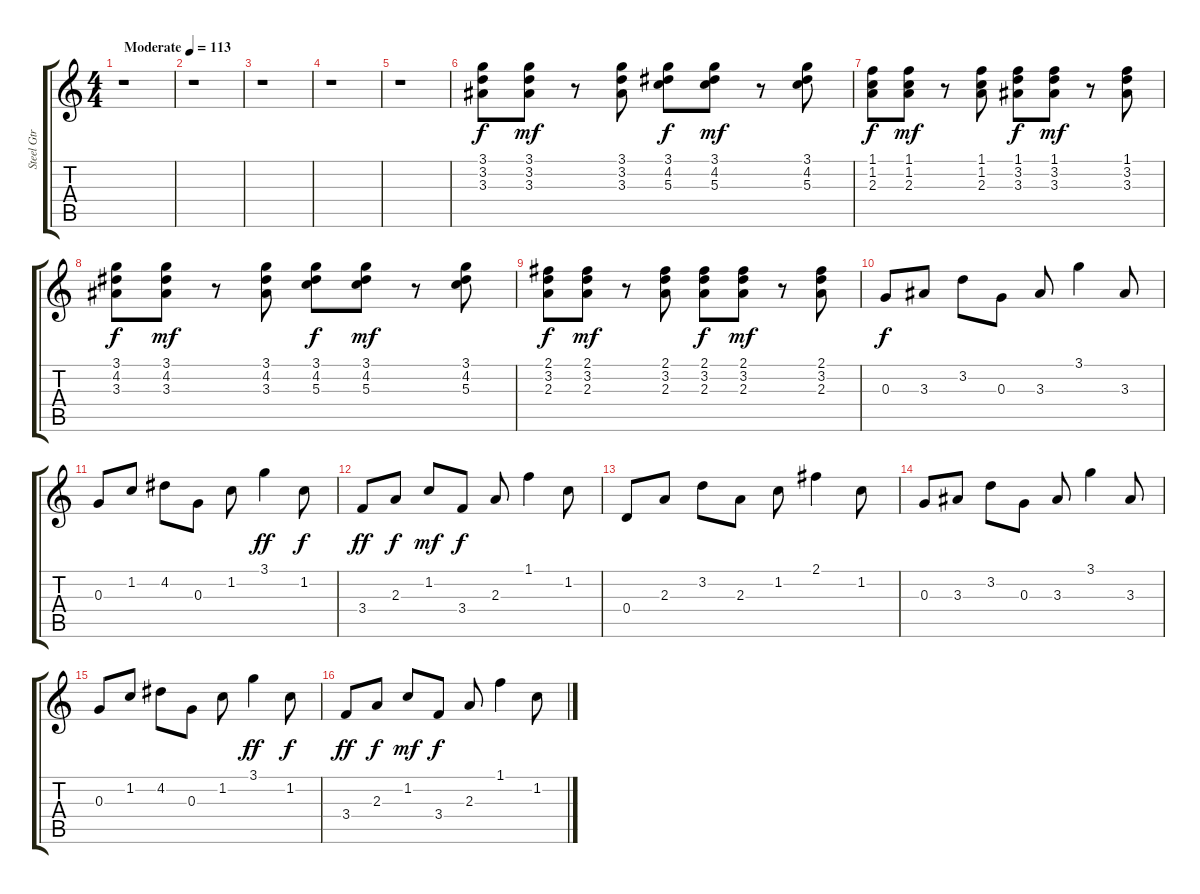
\track ("Steel Gtr" "Steel Gtr") {instrument acousticguitarsteel}
\staff {score tabs}
\tuning (E4 B3 G3 D3 A2 E2) {hide}
\ts (4 4)
\tempo (113 "Moderate")
\clef g2
\ks c
r.1{dy f instrument acousticguitarsteel} |
r.1 |
r.1 |
r.1 |
r.1 |
(3.1 3.2 3.3).8 (3.1 3.2 3.3).8{dy mf} r.8 (3.1 3.2 3.3).8 (3.1 4.2 5.3).8{dy f} (3.1 4.2 5.3).8{dy mf} r.8 (3.1 4.2 5.3).8 |
(1.1 1.2 2.3).8{dy f} (1.1 1.2 2.3).8{dy mf} r.8 (1.1 1.2 2.3).8 (1.1 3.2 3.3).8{dy f} (1.1 3.2 3.3).8{dy mf} r.8 (1.1 3.2 3.3).8 |
(3.1 4.2 3.3).8{dy f} (3.1 4.2 3.3).8{dy mf} r.8 (3.1 4.2 3.3).8 (3.1 4.2 5.3).8{dy f} (3.1 4.2 5.3).8{dy mf} r.8 (3.1 4.2 5.3).8 |
(2.1 3.2 2.3).8{dy f} (2.1 3.2 2.3).8{dy mf} r.8 (2.1 3.2 2.3).8 (2.1 3.2 2.3).8{dy f} (2.1 3.2 2.3).8{dy mf} r.8 (2.1 3.2 2.3).8 |
0.3.8{dy f} 3.3.8 3.2.8 0.3.8 3.3.8 3.1.4 3.3.8 |
0.3.8 1.2.8 4.2.8 0.3.8 1.2.8 3.1.4{dy ff} 1.2.8{dy f} |
3.4.8{dy ff} 2.3.8{dy f} 1.2.8{dy mf} 3.4.8{dy f} 2.3.8 1.1.4 1.2.8 |
0.4.8 2.3.8 3.2.8 2.3.8 1.2.8 2.1.4 1.2.8 |
0.3.8 3.3.8 3.2.8 0.3.8 3.3.8 3.1.4 3.3.8 |
0.3.8 1.2.8 4.2.8 0.3.8 1.2.8 3.1.4{dy ff} 1.2.8{dy f} |
3.4.8{dy ff} 2.3.8{dy f} 1.2.8{dy mf} 3.4.8{dy f} 2.3.8 1.1.4 1.2.8
